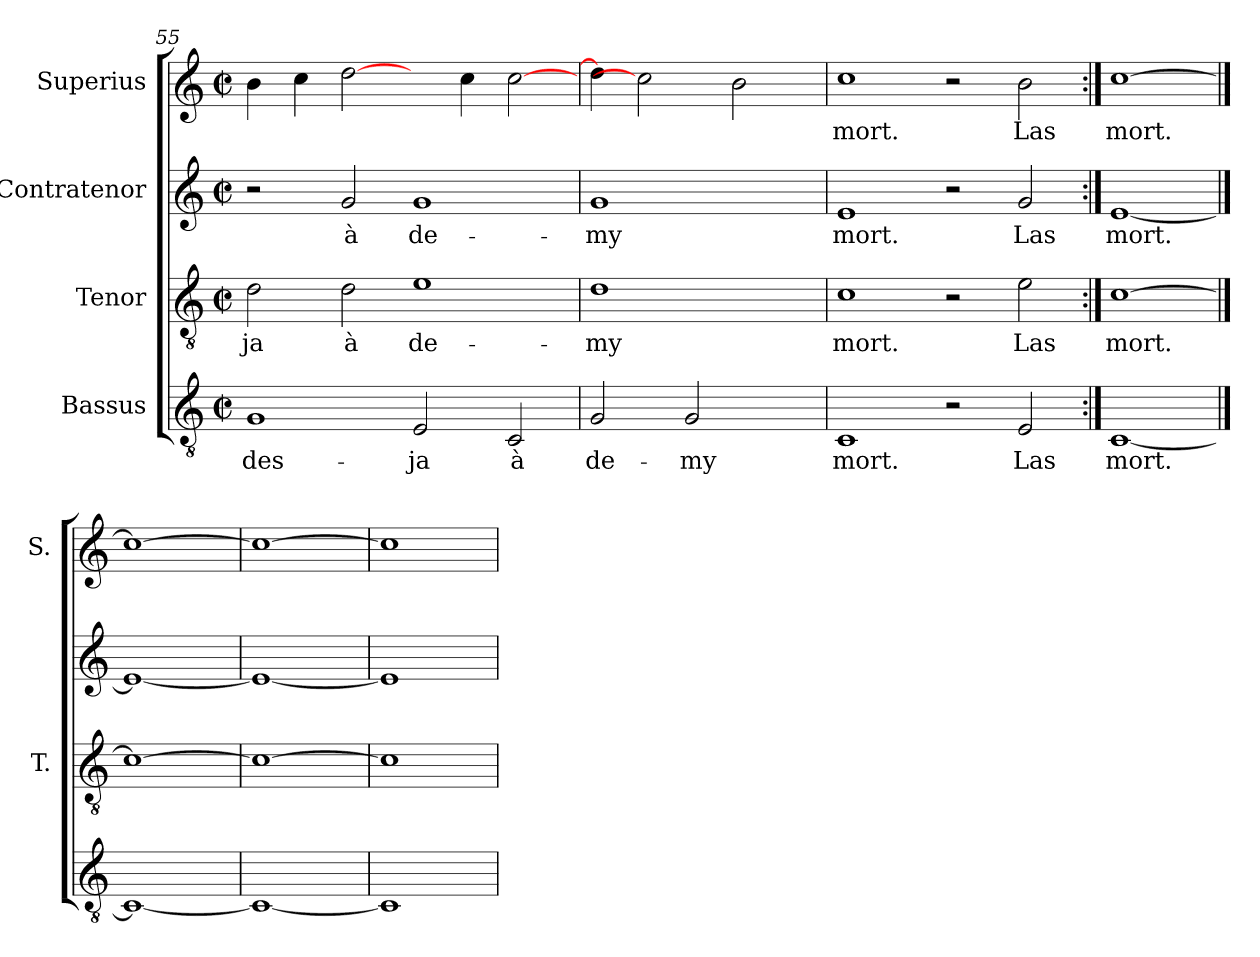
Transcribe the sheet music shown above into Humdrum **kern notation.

**kern	**text	**kern	**text	**kern	**text	**kern	**text
*part4	*part4	*part3	*part3	*part2	*part2	*part1	*part1
*staff4	*staff4	*staff3	*staff3	*staff2	*staff2	*staff1	*staff1
*I"Bassus	*	*I"Tenor	*	*I"Contratenor	*	*I"Superius	*
*	*	*I'T.	*	*	*	*I'S.	*
*clefGv2	*	*clefGv2	*	*clefG2	*	*clefG2	*
*ITrd7c12	*	*	*	*	*	*	*
*k[]	*	*k[]	*	*k[]	*	*k[]	*
*C:	*	*C:	*	*C:	*	*C:	*
*M2/2	*	*M2/2	*	*M2/2	*	*M2/2	*
*met(c|)	*	*met(c|)	*	*met(c|)	*	*met(c|)	*
=55	=55	=55	=55	=55	=55	=55	=55
1GG/	des-	2d\	-ja	2r	.	4b\	.
.	.	.	.	.	.	4cc\	.
.	.	2d\	à	2g/	à	[2dd\	.
2EE/	-ja	1e\	de-	1g/	de-	4ryy	.
.	.	.	.	.	.	4cc\	.
2CC/	à	.	.	.	.	[2cc\	.
=56	=56	=56	=56	=56	=56	=56	=56
2GG/	de-	1d\	-my	1g/	-my	4dd\]	.
.	.	.	.	.	.	2cc\]	.
2GG/	-my	.	.	.	.	.	.
.	.	.	.	.	.	2b\	.
4ryy	.	4ryy	.	4ryy	.	.	.
=57	=57	=57	=57	=57	=57	=57	=57
1CC/	mort.	1c\	mort.	1e/	mort.	1cc\	mort.
2r	.	2r	.	2r	.	2r	.
2EE/	Las	2e\	Las	2g/	Las	2b\	Las
=58:|!	=58:|!	=58:|!	=58:|!	=58:|!	=58:|!	=58:|!	=58:|!
[1CC/	mort.	[1c\	mort.	[1e/	mort.	[1cc\	mort.
==59	==59	==59	==59	==59	==59	==59	==59
1CC/_	.	1c\_	.	1e/_	.	1cc\_	.
=60	=60	=60	=60	=60	=60	=60	=60
1CC/_	.	1c\_	.	1e/_	.	1cc\_	.
=61	=61	=61	=61	=61	=61	=61	=61
1CC/]	.	1c\]	.	1e/]	.	1cc\]	.
=	=	=	=	=	=	=	=
*-	*-	*-	*-	*-	*-	*-	*-
